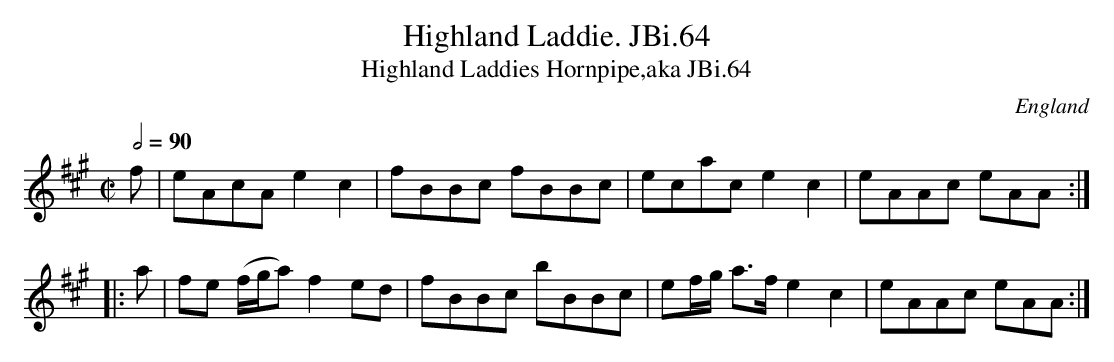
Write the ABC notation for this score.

X:1
T:Highland Laddie. JBi.64
T:Highland Laddies Hornpipe,aka JBi.64
L:1/8
M:C|
O:England
Q:1/2=90
K:A
f|eAcAe2c2|fBBc fBBc|ecace2c2|eAAc eAA:|!
|:a|fe (f/g/a) f2ed|fBBc bBBc|ef/g/ a>fe2c2|eAAc eAA:|
